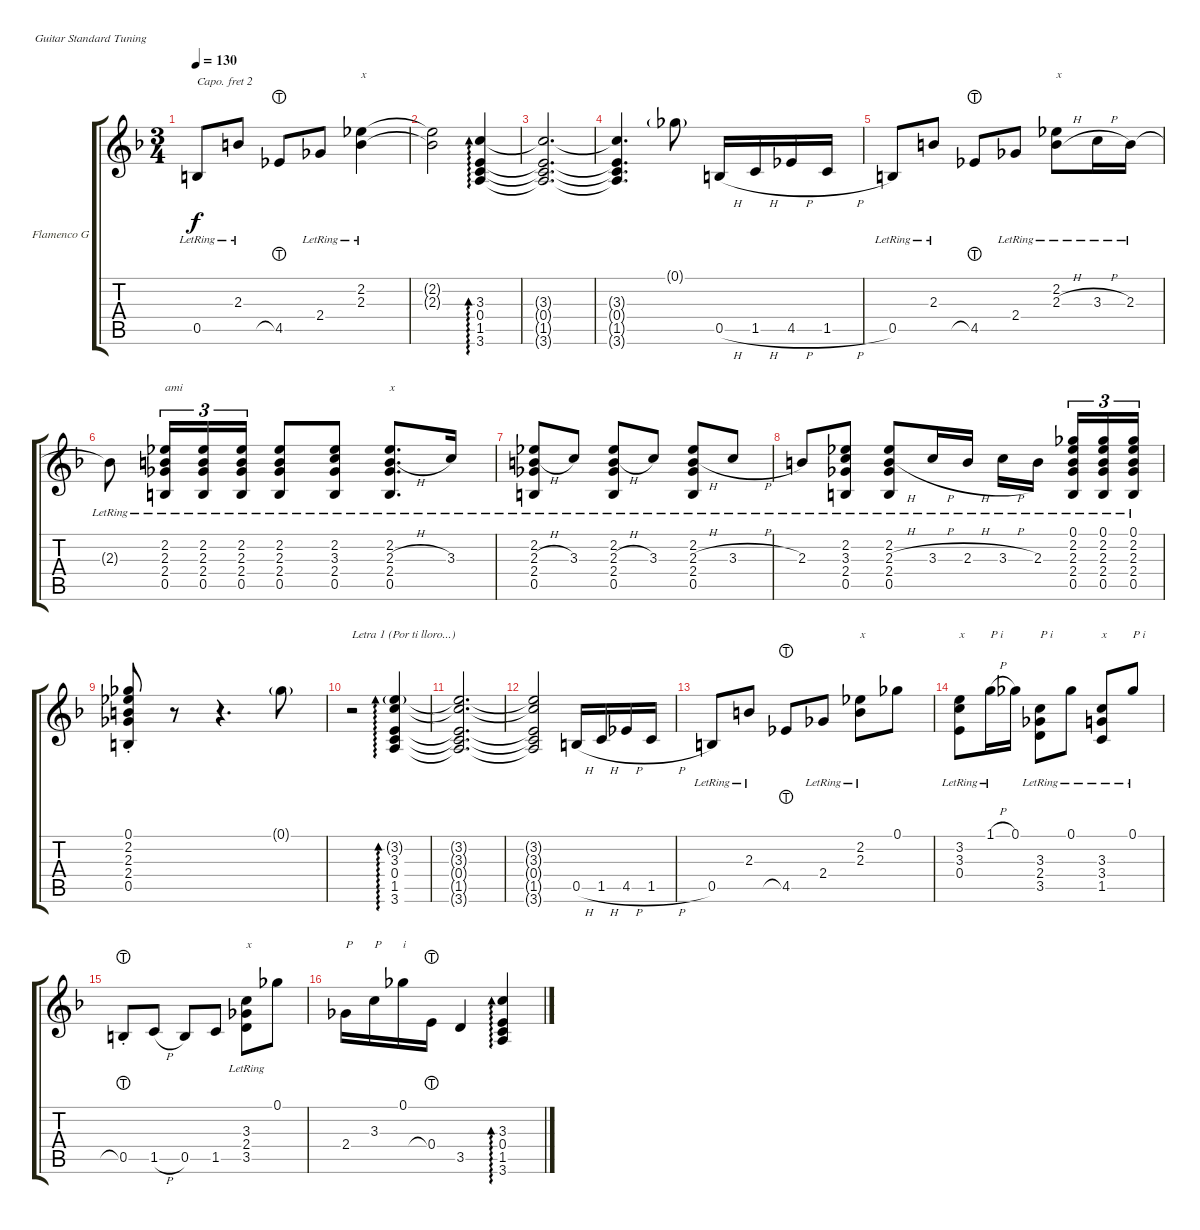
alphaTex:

\defaultSystemsLayout 4
\bracketExtendMode groupsimilarinstruments
\firstSystemTrackNameOrientation horizontal
\otherSystemsTrackNameOrientation horizontal
\track ("Flamenco Guitar" "Flamenco G") {instrument acousticguitarnylon}
\staff {score tabs}
\capo 2
\tuning (E4 B3 G3 D3 A2 E2)
\ts (3 4)
\tempo 130
\clef g2
\ks f
0.5{lr}.8{dy f} 2.3{lr}.8 4.5{lht}.8 2.4{lr}.8 (2.3{lr} 2.2).4{txt "x"} |
(2.2{t} 2.3{t}).2 (3.6 1.5 0.4 3.3).4{ad 0} |
(3.3{t} 0.4{t} 1.5{t} 3.6{t}).2{d} |
(3.6{t} 1.5{t} 0.4{t} 3.3{t}).4{d} 0.1{g}.8 0.5{h}.16 1.5{h}.16 4.5{h}.16 1.5{h}.16 |
0.5{lr}.8 2.3{lr}.8 4.5{lht}.8 2.4{lr}.8 (2.3{h lr} 2.2{lr}).8{txt "x"} 3.3{h lr}.16 2.3{lr}.16 |
2.3{lr t}.8 (2.4{lr} 2.3{lr} 2.2{lr} 0.5{lr}).16{tu (3 2) txt "ami"} (2.4{lr} 2.3{lr} 2.2{lr} 0.5{lr}).16{tu (3 2)} (2.4{lr} 2.3{lr} 2.2{lr} 0.5{lr}).16{tu (3 2)} (2.4{lr} 2.3{lr} 2.2{lr} 0.5{lr}).8 (2.4{lr} 3.3{lr} 2.2{lr} 0.5{lr}).8 (2.4{lr} 2.3{h lr} 2.2{lr} 0.5{lr}).8{d txt "x"} 3.3{lr}.16 |
(2.4{lr} 2.3{h lr} 2.2{lr} 0.5{lr}).8 3.3{lr}.8 (2.4{lr} 2.3{h lr} 2.2{lr} 0.5{lr}).8 3.3{lr}.8 (2.4{lr} 2.3{h lr} 2.2{lr} 0.5{lr}).8 3.3{h lr}.8 |
2.3{lr}.8 (2.4{lr} 3.3{lr} 2.2{lr} 0.5{lr}).8 (2.4{lr} 2.3{h lr} 2.2{lr} 0.5{lr}).8 3.3{h lr}.16 2.3{h lr}.16 3.3{h lr}.16 2.3{lr}.16 (0.5{lr} 2.4{lr} 2.3{lr} 2.2{lr} 0.1{lr}).16{tu (3 2)} (0.5{lr} 2.4{lr} 2.3{lr} 2.2{lr} 0.1{lr}).16{tu (3 2)} (0.5{lr} 2.4{lr} 2.3{lr} 2.2{lr} 0.1{lr}).16{tu (3 2)} |
(0.5 2.4 2.3{st} 2.2 0.1).8 r.8 r.4{d} 0.1{g}.8 |
\scale
0.211027 r.2{txt "Letra 1 (Por ti lloro...)"} (3.6 1.5 0.4 3.3 3.2{g}).4{ad 0} |
\scale
0.11597 (3.6{t} 1.5{t} 0.4{t} 3.3{t} 3.2{t}).2{d} |
\scale
0.26616 (3.2{t} 3.3{t} 0.4{t} 1.5{t} 3.6{t}).2 0.5{h}.16 1.5{h}.16 4.5{h}.16 1.5{h}.16 |
\scale
0.406844 0.5{lr}.8 2.3{lr}.8 4.5{lht}.8 2.4{lr}.8 (2.3{lr} 2.2{lr}).8{txt "x"} 0.1.8 |
(0.4{lr} 3.3 3.2).8{txt "x"} 1.1{h lr}.16{txt "P i"} 0.1.16 (3.5{lr} 2.4{lr} 3.3{lr}).8{txt "P i"} 0.1{lr}.8 (1.5{lr} 3.4{lr} 3.3{lr}).8{txt "x"} 0.1{lr}.8{txt "P i"} |
0.5{lht st}.8 1.5{h}.8 0.5.8 1.5.8 (3.5{lr} 2.4 3.3).8{txt "x"} 0.1.8 |
2.4.16{txt "P"} 3.3.16{txt "P"} 0.1.16{txt "i"} 0.4{lht}.16 3.5.4 (3.6 1.5 0.4 3.3).4{ad 0}
